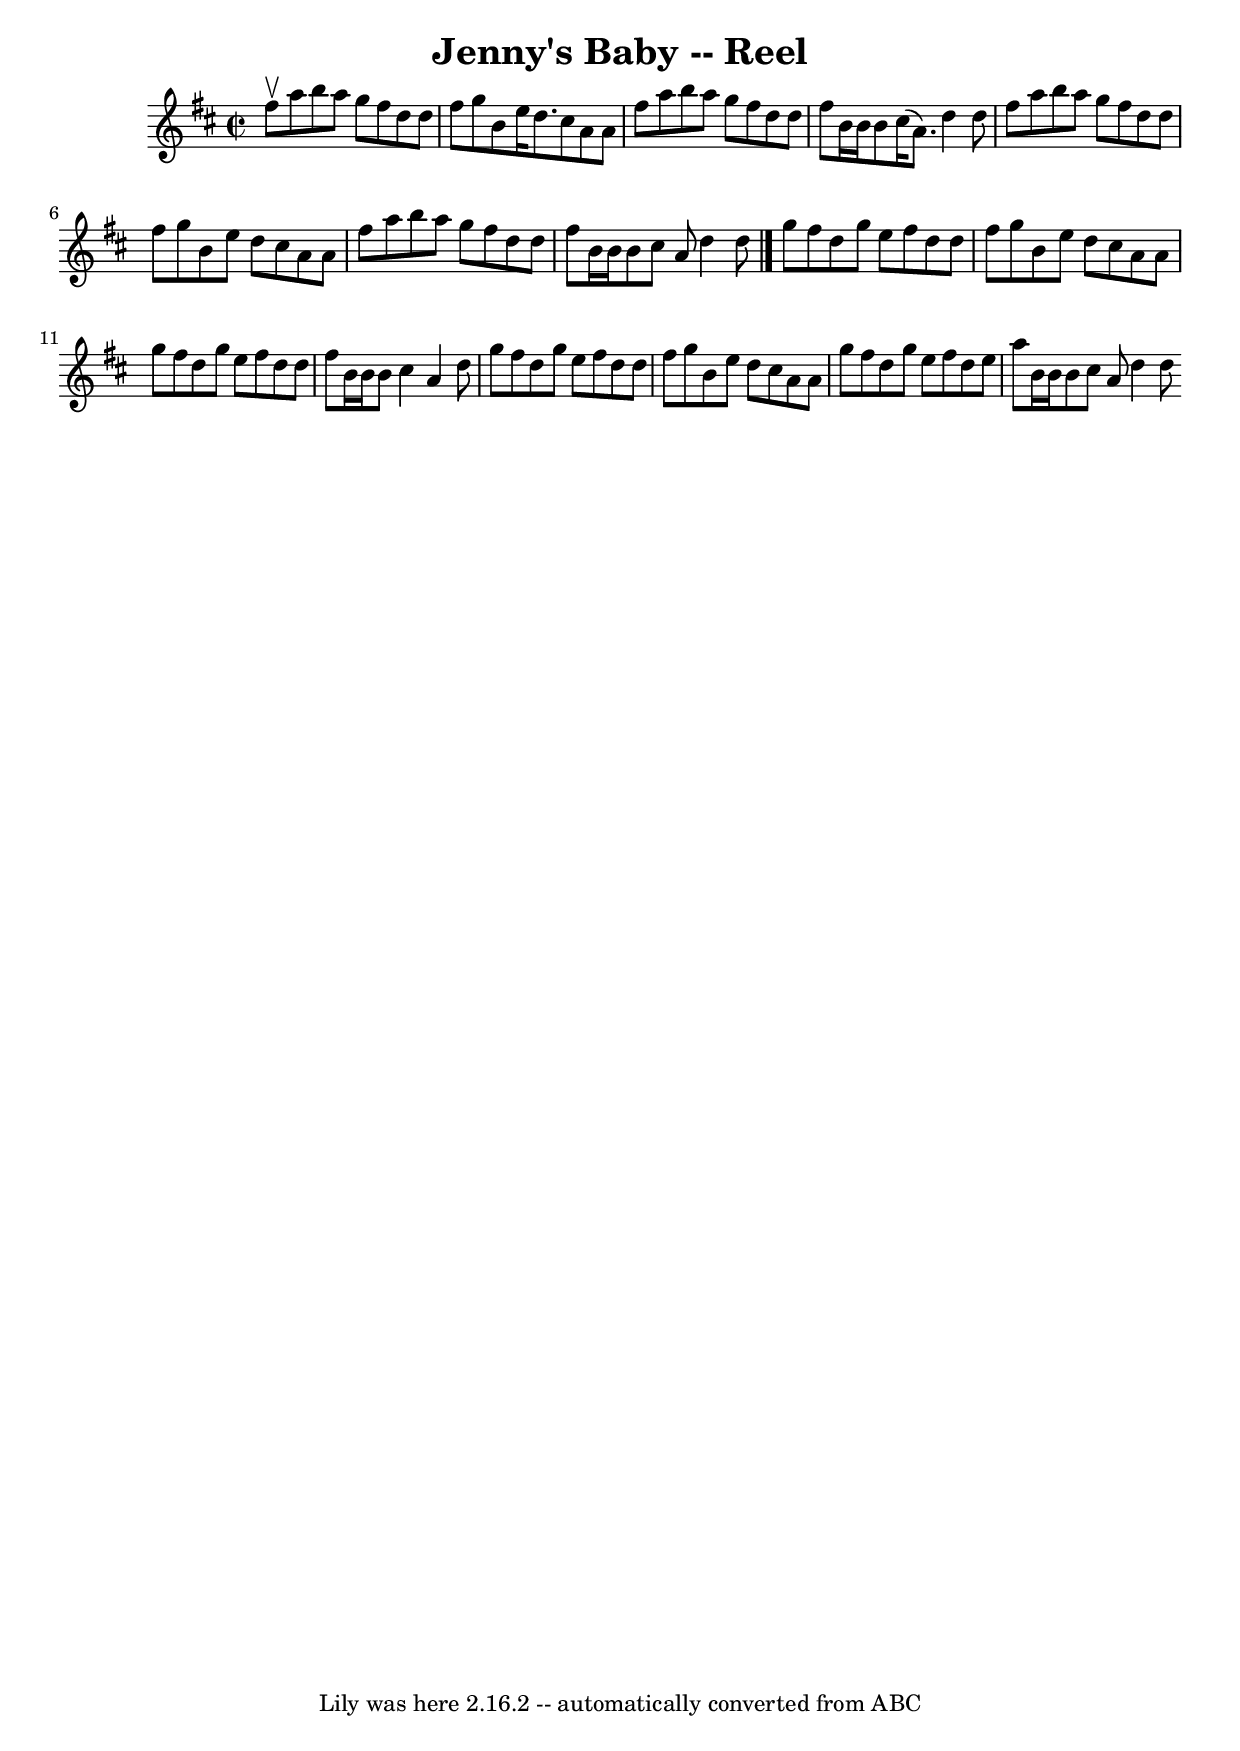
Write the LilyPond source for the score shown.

\version "2.16.2"
\include "Mammoth.ily"
\header {
  %% book = "Ryan's Mammoth Collection"
 crossRefNumber = "1"
 footnotes = "\\\\AKA Polly put the Kettle on\\\\136"
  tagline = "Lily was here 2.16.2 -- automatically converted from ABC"
  title = "Jenny's Baby -- Reel"

}
voicedefault =  {


  \override Staff.TimeSignature #'style = #'C
  \time 2/2 
  \key d \major fis''8^\upbow  |
 a''8 b''8 a''8 g''8 fis''8 d''8 d''8 fis''8     |
 g''8 b'8 e''16 d''8. cis''8 a'8 a'8 fis''8     |
 a''8 b''8 a''8 g''8 fis''8 d''8 d''8 fis''8     |
 b'16 b'16 b'8 cis''16 (a'8.) d''4 d''8 fis''8     |
 a''8 b''8 a''8 g''8 fis''8 d''8 d''8 fis''8     |
 g''8 b'8 e''8 d''8 cis''8 a'8 a'8 fis''8     |
 a''8 b''8 a''8 g''8 fis''8 d''8 d''8 fis''8     |
 b'16 b'16 b'8 cis''8 a'8 d''4 d''8    \bar "|." g''8   |
 fis''8 d''8 g''8 e''8 fis''8 d''8 d''8 fis''8     |
 g''8 b'8 e''8 d''8 cis''8 a'8 a'8 g''8     |
 fis''8 d''8 g''8 e''8 fis''8 d''8 d''8 fis''8     |
 b'16 b'16 b'8 cis''4 a'4 d''8 g''8     |
 fis''8 d''8 g''8 e''8 fis''8 d''8 d''8 fis''8     |
 g''8 b'8 e''8 d''8 cis''8 a'8 a'8 g''8     |
 fis''8 d''8 g''8 e''8 fis''8 d''8 e''8 a''8     |
 b'16 b'16 b'8 cis''8 a'8 d''4 d''8    \bar " |."   

}

\score{
  <<

    \context Staff="default"
    {
      \voicedefault 
      
    }

  >>
  \layout {
    
  }
  \midi {
  }

}
